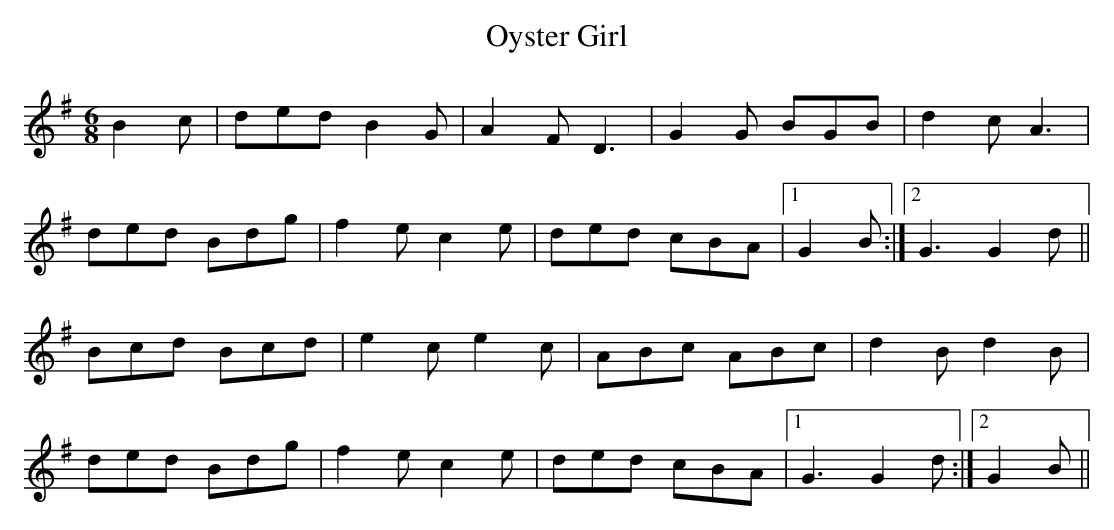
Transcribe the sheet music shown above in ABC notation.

X:1
T:Oyster Girl
M:6/8
L:1/8
K:G
B2c|ded B2 G|A2 F D3|G2 G BGB|d2 c A3|
ded Bdg|f2 e c2 e|ded cBA|1G2 B:|2 G3 G2 d||
Bcd Bcd|e2 c e2 c|ABc ABc|d2 B d2 B|
ded Bdg|f2 e c2 e|ded cBA|1G3 G2 d:|2 G2 B||
